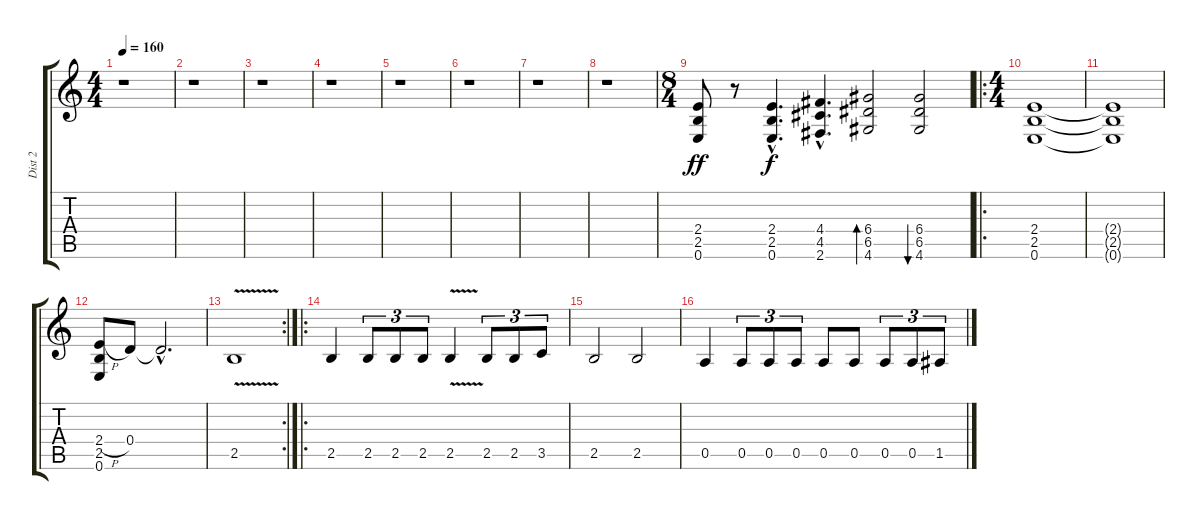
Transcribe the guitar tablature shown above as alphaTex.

\track ("Dist 2" "Dist 2") {instrument overdrivenguitar}
\staff {score tabs}
\tuning (E4 B3 G3 D3 A2 E2) {hide}
\ts (4 4)
\tempo 160
\clef g2
\ks c
r.1{dy ff instrument overdrivenguitar} |
r.1 |
r.1 |
r.1 |
r.1 |
r.1 |
r.1 |
r.1 |
\ts (8 4)
(2.4 2.5 0.6).8 r.8 (2.4{hac} 2.5{hac} 0.6{hac}).4{d dy f} (4.4{hac} 4.5{hac} 2.6{hac}).4{d} (6.4 6.5 4.6).2{bd 480} (6.4 6.5 4.6).2{bu 480} |
\ro
\ts (4 4)
(2.4 2.5 0.6).1 |
(2.4{t} 2.5{t} 0.6{t}).1 |
(2.4{h} 2.5 0.6).8 0.4.8 0.4{hac t}.2{d} |
\rc 2
2.5{v}.1 |
\ro
2.5.4{volume 14} 2.5.8{tu (3 2)} 2.5.8{tu (3 2)} 2.5.8{tu (3 2)} 2.5{v}.4 2.5.8{tu (3 2)} 2.5.8{tu (3 2)} 3.5.8{tu (3 2)} |
2.5.2 2.5.2 |
0.5.4 0.5.8{tu (3 2)} 0.5.8{tu (3 2)} 0.5.8{tu (3 2)} 0.5.8 0.5.8 0.5.8{tu (3 2)} 0.5.8{tu (3 2)} 1.5.8{tu (3 2)}
